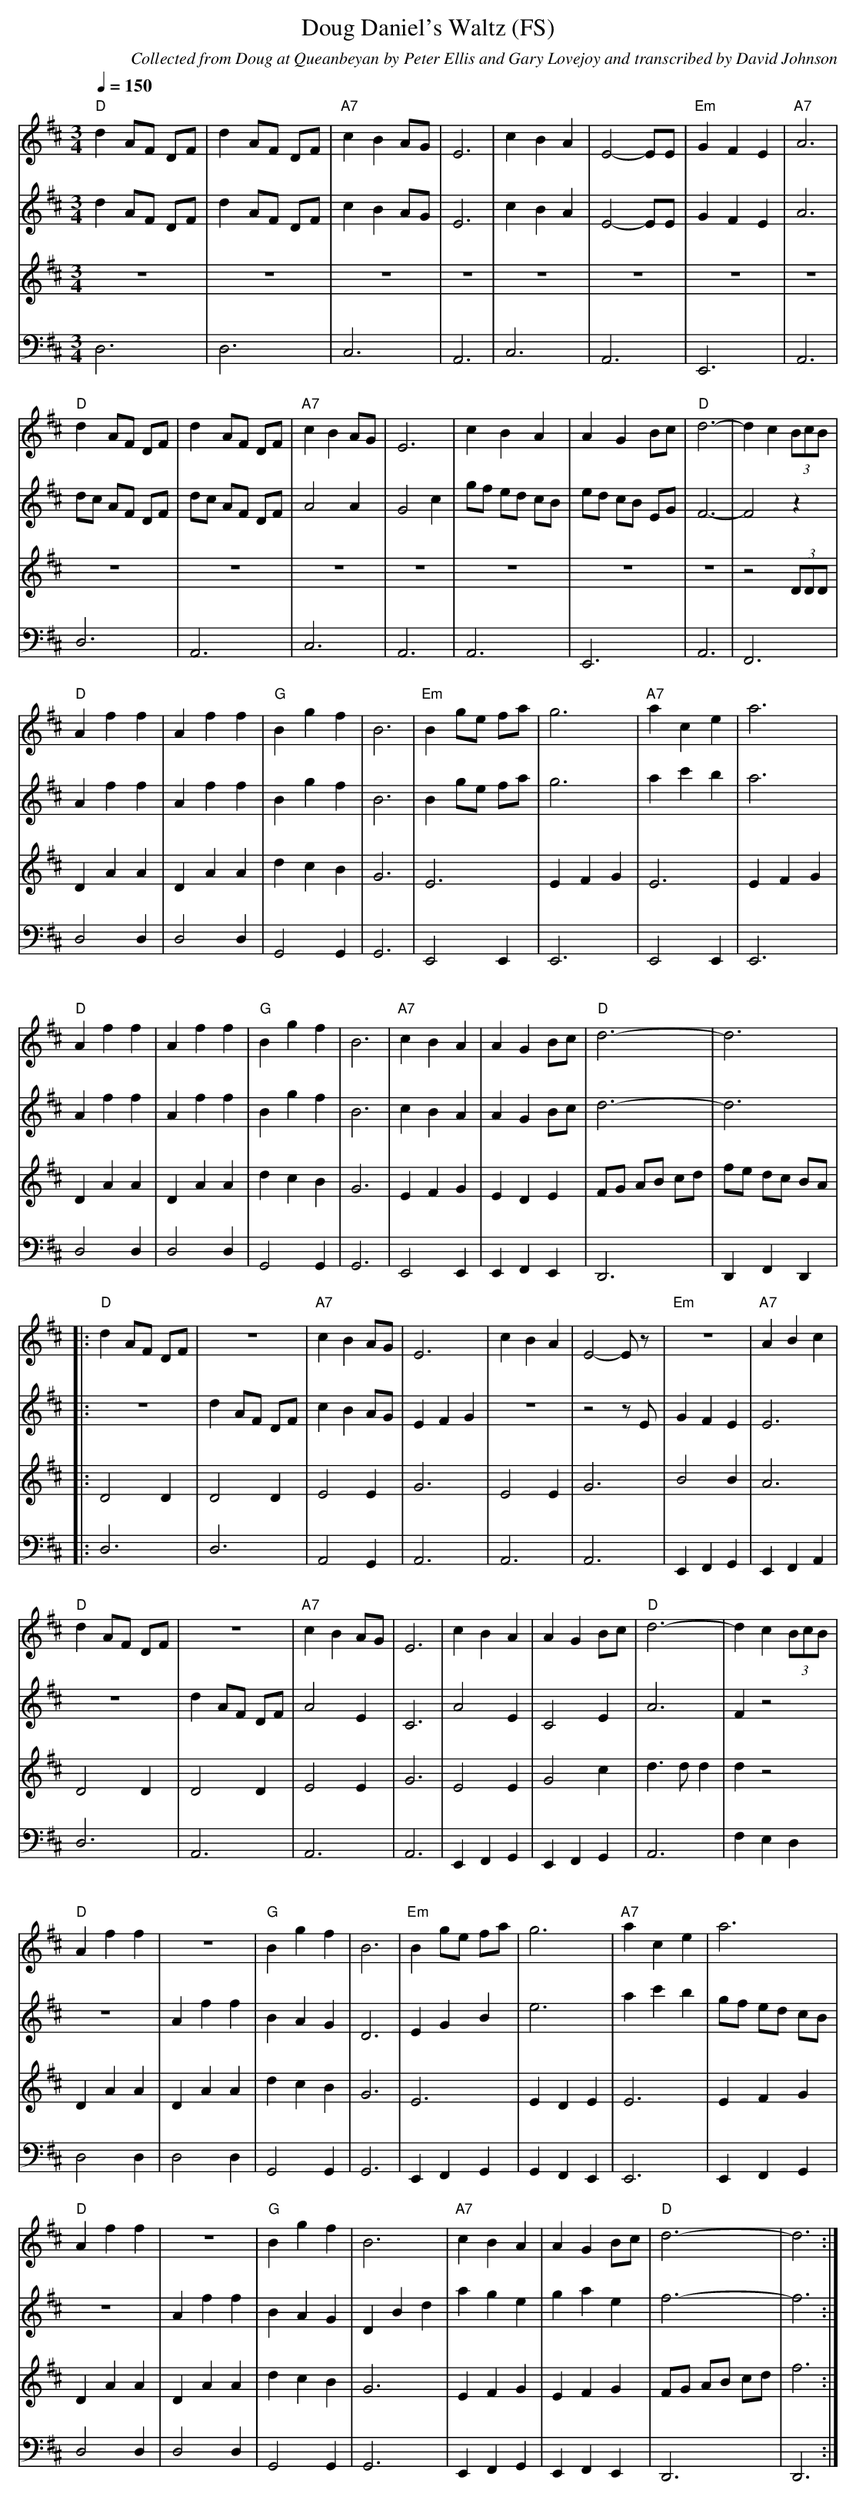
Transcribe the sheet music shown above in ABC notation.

X:1
T:Doug Daniel's Waltz (FS)
C:Collected from Doug at Queanbeyan by Peter Ellis and Gary Lovejoy and transcribed by David Johnson
M:3/4
L:1/4
Q:150
K:Dmaj
V:1
"D"dA/2F/2 D/2F/2|dA/2F/2 D/2F/2|"A7"cB A/2G/2|E3|cBA|E2-E/2E/2|"Em"GFE|"A7"A3|
"D"dA/2F/2 D/2F/2|dA/2F/2 D/2F/2|"A7"cB A/2G/2|E3|cBA|AG B/2c/2|"D"d3-|dc(3B/2c/2B/2|
"D"Aff|Aff|"G"Bgf|B3|"Em"Bg/2e/2 f/2a/2|g3|"A7"ace|a3|
"D"Aff|Aff|"G"Bgf|B3|"A7"cBA|AG B/2c/2|"D"d3-|d3|
|:"D"dA/2F/2 D/2F/2|z3|"A7"cB A/2G/2|E3|cBA|E2-E/2z/2|"Em"z3|"A7"ABc|
"D"dA/2F/2 D/2F/2|z3|"A7"cB A/2G/2|E3|cBA|AG B/2c/2|"D"d3-|dc(3B/2c/2B/2|
"D"Aff|z3|"G"Bgf|B3|"Em"Bg/2e/2 f/2a/2|g3|"A7"ace|a3|
"D"Aff|z3|"G"Bgf|B3|"A7"cBA|AG B/2c/2|"D"d3-|d3:|
V:2
M:3/4
L:1/4
K:Dmaj
dA/2F/2 D/2F/2|dA/2F/2 D/2F/2|cB A/2G/2|E3|cBA|E2-E/2E/2|GFE|A3|
d/c/ A/2F/2 D/2F/2|d/c/ A/2F/2 D/2F/2|A2 A|G2c|g/f/ e/d/ c/B/|e/d/ c/B/ E/G/|F3-|F2z|
Aff|Aff|Bgf|B3|Bg/2e/2 f/2a/2|g3|ac'b|a3|
Aff|Aff|Bgf|B3|cBA|AG B/2c/2|d3-|d3|
|:z3 |dA/2F/2 D/2F/2|cB A/2G/2|EFG|z3|z2-z/2E/2|GFE|E3|
z3|dA/2F/2 D/2F/2|A2E|C3|A2E|C2 E|A3|Fz2|
z3|Aff|BAG|D3|EGB|e3|ac'b|g/f/ e/d/ c/B/|
z3|Aff|BAG|DBd|age|gae|f3-|f3:|
V:3
z3|z3|z3|z3|z3|z3|z3|z3|
z3|z3|z3|z3|z3|z3|z3|z2(3D/D/D/|
DAA|DAA|dcB|G3|E3|EFG|E3|EFG|
DAA|DAA|dcB|G3|EFG|EDE|F/G/ A/B/ c/d/|f/e/ d/c/ B/A/|
|:D2D|D2D|E2E|G3|E2E|G3|B2B|A3|
D2D|D2D|E2E|G3|E2E|G2c|d>dd|dz2|
DAA|DAA|dcB|G3|E3|EDE|E3|EFG|
DAA|DAA|dcB|G3|EFG|EFG|F/G/ A/B/ c/d/|f3:|
V:4 clef=bass
D,3|D,3|C,3|A,,3|C,3|A,,3|E,,3|A,,3|
D,3|A,,3|C,3|A,,3|A,,3|E,,3|A,,3|F,,3|
D,2D,|D,2D,|G,,2G,,|G,,3|E,,2E,,|E,,3|E,,2E,,|E,,3|
D,2D,|D,2D,|G,,2G,,|G,,3|E,,2E,,|E,,F,,E,,|D,,3|D,,F,,D,,|
|:D,3|D,3|A,,2G,,|A,,3|A,,3|A,,3|E,,F,,G,,|E,,F,,A,,|
D,3|A,,3|A,,3|A,,3|E,,F,,G,,|E,,F,,G,,|A,,3|F,E,D,|
D,2D,|D,2D,|G,,2G,,|G,,3|E,,F,,G,,|G,,F,,E,,|E,,3|E,,F,,G,,|
D,2D,|D,2D,|G,,2G,,|G,,3|E,,F,,G,,|E,,F,,E,,|D,,3|D,,3:|
